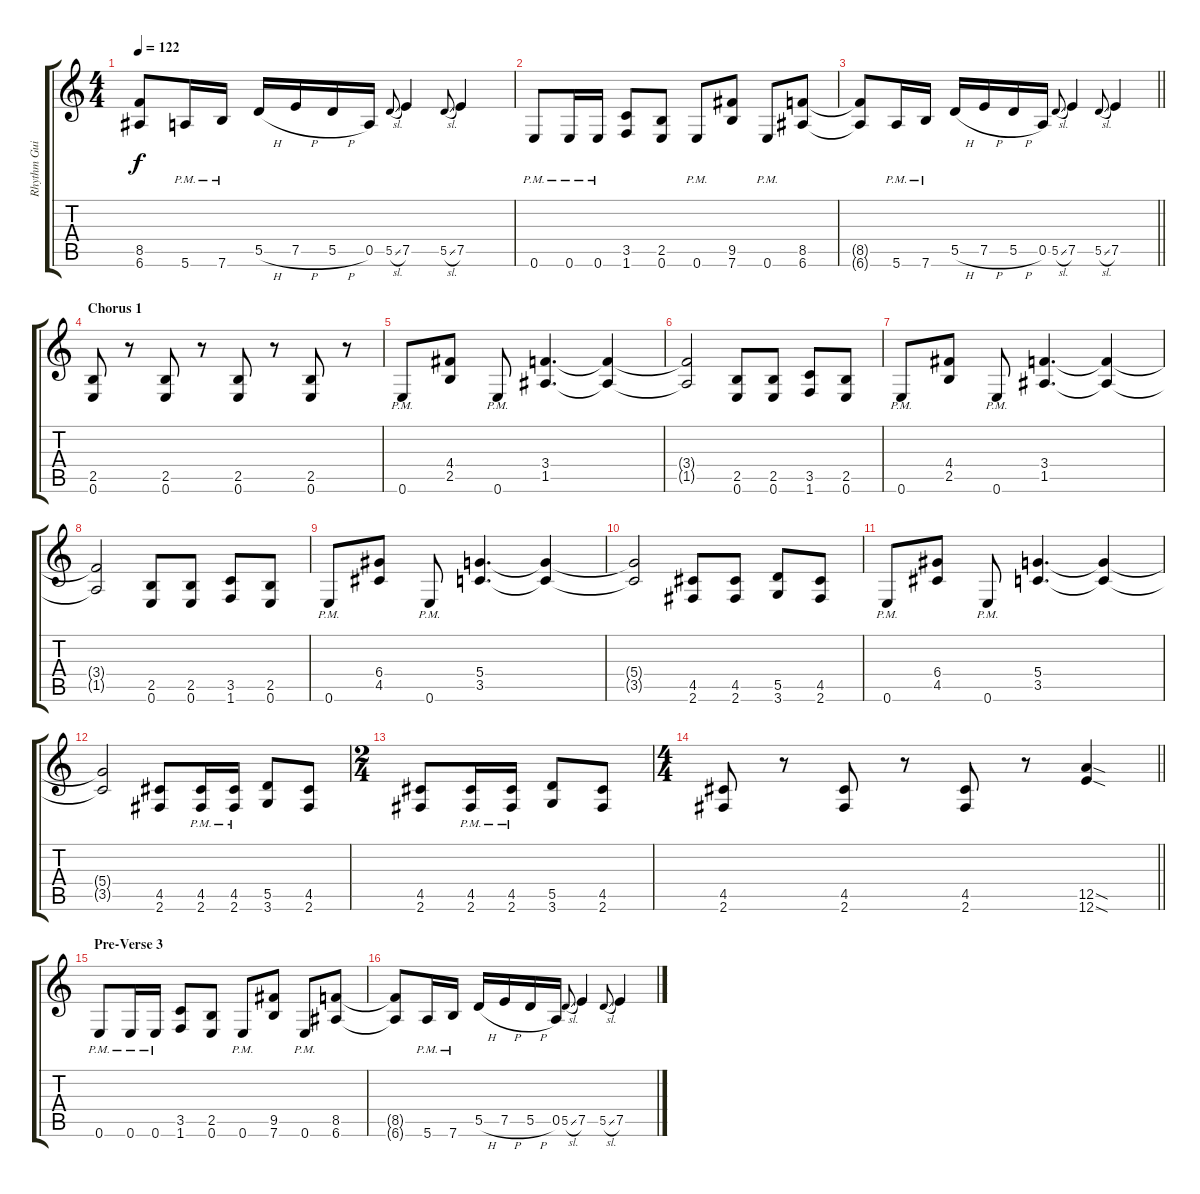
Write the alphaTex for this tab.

\track ("Rhythm Guitar #2" "Rhythm Gui") {instrument distortionguitar}
\staff {score tabs}
\tuning (E4 B3 G3 D3 A2 E2) {hide}
\ts (4 4)
\tempo 122
\clef g2
\ks c
(8.5{t} 6.6{t}).8{dy f} 5.6{pm}.16 7.6{pm}.16 5.5{h}.16 7.5{h}.16 5.5{h}.16 0.5.16 5.5{sl}.8{gr onbeat} 7.5.4 5.5{sl}.8{gr onbeat} 7.5.4 |
0.6{pm}.8 0.6{pm}.16 0.6{pm}.16 (3.5 1.6).8 (2.5 0.6).8 0.6{pm}.8 (9.5 7.6).8 0.6{pm}.8 (8.5 6.6).8 |
\barLineRight lightlight
(8.5{t} 6.6{t}).8 5.6{pm}.16 7.6{pm}.16 5.5{h}.16 7.5{h}.16 5.5{h}.16 0.5.16 5.5{sl}.8{gr onbeat} 7.5.4 5.5{sl}.8{gr onbeat} 7.5.4 |
\section ("" "Chorus 1")
(2.5 0.6).8 r.8 (2.5 0.6).8 r.8 (2.5 0.6).8 r.8 (2.5 0.6).8 r.8 |
0.6{pm}.8 (4.4 2.5).8 0.6{pm}.8 (3.4 1.5).4{d} (3.4{t} 1.5{t}).4 |
(3.4{t} 1.5{t}).2 (2.5 0.6).8 (2.5 0.6).8 (3.5 1.6).8 (2.5 0.6).8 |
0.6{pm}.8 (4.4 2.5).8 0.6{pm}.8 (3.4 1.5).4{d} (3.4{t} 1.5{t}).4 |
(3.4{t} 1.5{t}).2 (2.5 0.6).8 (2.5 0.6).8 (3.5 1.6).8 (2.5 0.6).8 |
0.6{pm}.8 (6.4 4.5).8 0.6{pm}.8 (5.4 3.5).4{d} (5.4{t} 3.5{t}).4 |
(5.4{t} 3.5{t}).2 (4.5 2.6).8 (4.5 2.6).8 (5.5 3.6).8 (4.5 2.6).8 |
0.6{pm}.8 (6.4 4.5).8 0.6{pm}.8 (5.4 3.5).4{d} (5.4{t} 3.5{t}).4 |
(5.4{t} 3.5{t}).2 (4.5 2.6).8 (4.5{pm} 2.6{pm}).16 (4.5{pm} 2.6{pm}).16 (5.5 3.6).8 (4.5 2.6).8 |
\ts (2 4)
(4.5 2.6).8 (4.5{pm} 2.6{pm}).16 (4.5{pm} 2.6{pm}).16 (5.5 3.6).8 (4.5 2.6).8 |
\ts (4 4)
\barLineRight lightlight
(4.5 2.6).8 r.8 (4.5 2.6).8 r.8 (4.5 2.6).8 r.8 (12.5{sod} 12.6{sod}).4 |
\section ("" "Pre-Verse 3")
0.6{pm}.8 0.6{pm}.16 0.6{pm}.16 (3.5 1.6).8 (2.5 0.6).8 0.6{pm}.8 (9.5 7.6).8 0.6{pm}.8 (8.5 6.6).8 |
(8.5{t} 6.6{t}).8 5.6{pm}.16 7.6{pm}.16 5.5{h}.16 7.5{h}.16 5.5{h}.16 0.5.16 5.5{sl}.8{gr onbeat} 7.5.4 5.5{sl}.8{gr onbeat} 7.5.4
